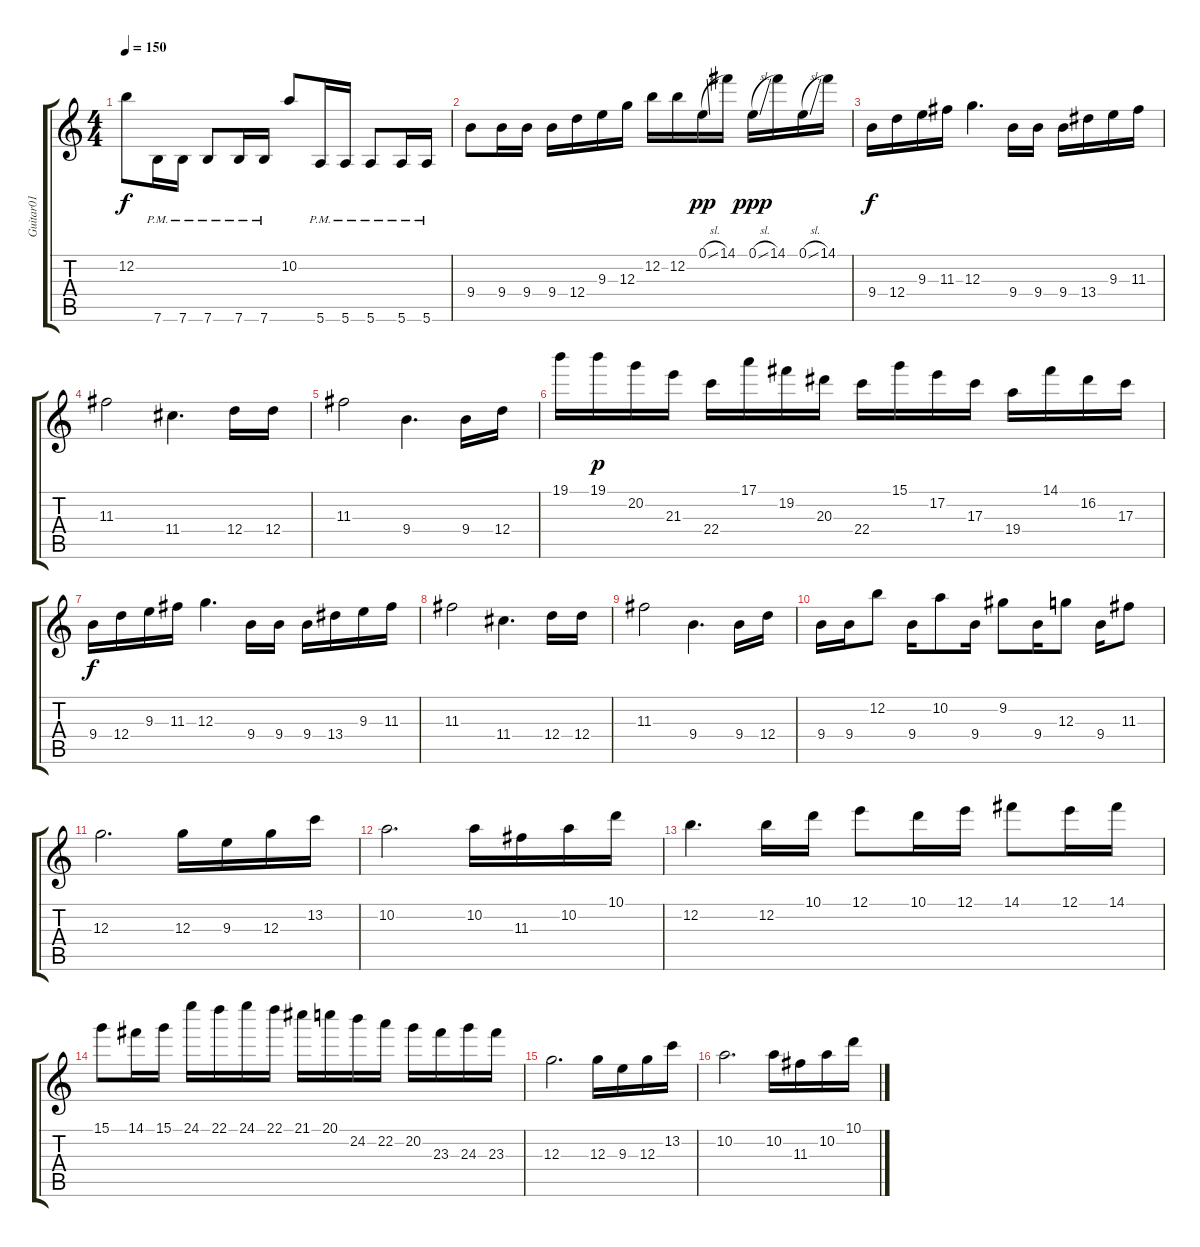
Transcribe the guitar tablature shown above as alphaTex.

\track ("Guitar01" "Guitar01") {instrument distortionguitar}
\staff {score tabs}
\tuning (E4 B3 G3 D3 A2 E2) {hide}
\ts (4 4)
\tempo 150
\clef g2
\ks c
12.2.8{dy f} 7.6{pm}.16 7.6{pm}.16 7.6{pm}.8 7.6{pm}.16 7.6{pm}.16 10.2.8 5.6{pm}.16 5.6{pm}.16 5.6{pm}.8 5.6{pm}.16 5.6{pm}.16 |
9.4.8 9.4.16 9.4.16 9.4.16 12.4.16 9.3.16 12.3.16 12.2.16 12.2.16 0.1{sl}.16{dy pp} 14.1.16 0.1{sl}.16{dy ppp} 14.1.16 0.1{sl}.16 14.1.16 |
9.4.16{dy f} 12.4.16 9.3.16 11.3.16 12.3.4{d} 9.4.16 9.4.16 9.4.16 13.4.16 9.3.16 11.3.16 |
11.3.2 11.4.4{d} 12.4.16 12.4.16 |
11.3.2 9.4.4{d} 9.4.16 12.4.16 |
19.1.16 19.1.16{dy p} 20.2.16 21.3.16 22.4.16 17.1.16 19.2.16 20.3.16 22.4.16 15.1.16 17.2.16 17.3.16 19.4.16 14.1.16 16.2.16 17.3.16 |
9.4.16{dy f} 12.4.16 9.3.16 11.3.16 12.3.4{d} 9.4.16 9.4.16 9.4.16 13.4.16 9.3.16 11.3.16 |
11.3.2 11.4.4{d} 12.4.16 12.4.16 |
11.3.2 9.4.4{d} 9.4.16 12.4.16 |
9.4.16 9.4.16 12.2.8 9.4.16 10.2.8 9.4.16 9.2.8 9.4.16 12.3.8 9.4.16 11.3.8 |
12.3.2{d} 12.3.16 9.3.16 12.3.16 13.2.16 |
10.2.2{d} 10.2.16 11.3.16 10.2.16 10.1.16 |
12.2.4{d} 12.2.16 10.1.16 12.1.8 10.1.16 12.1.16 14.1.8 12.1.16 14.1.16 |
15.1.8 14.1.16 15.1.16 24.1.16 22.1.16 24.1.16 22.1.16 21.1.16 20.1.16 24.2.16 22.2.16 20.2.16 23.3.16 24.3.16 23.3.16 |
12.3.2{d} 12.3.16 9.3.16 12.3.16 13.2.16 |
10.2.2{d} 10.2.16 11.3.16 10.2.16 10.1.16
